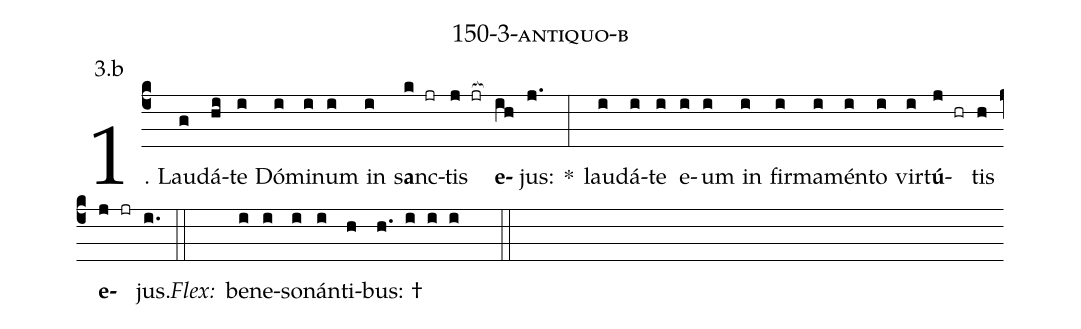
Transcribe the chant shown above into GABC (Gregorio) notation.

name: 150-3-antiquo-b;
annotation: 3.b;
%%
(c4)1. Lau(g)dá(hi)te(i) Dó(i)mi(i)num(i) in(i) s<b>a</b>nc(k jr)tis(j jr[ocb:1{]) <b>e</b>(ih[ocb:0}])jus:(j.) *(:) lau(i)dá(i)te(i) e(i)um(i) in(i) fir(i)ma(i)mén(i)to(i) vir(i)t<b>ú</b>(j hr)tis(h) <b>e</b>(j jr)jus.(i.) (::)
<i>Flex:</i>()  be(i)ne(i)so(i)nán(i)ti(h)bus: †(h. i i i  ::)
